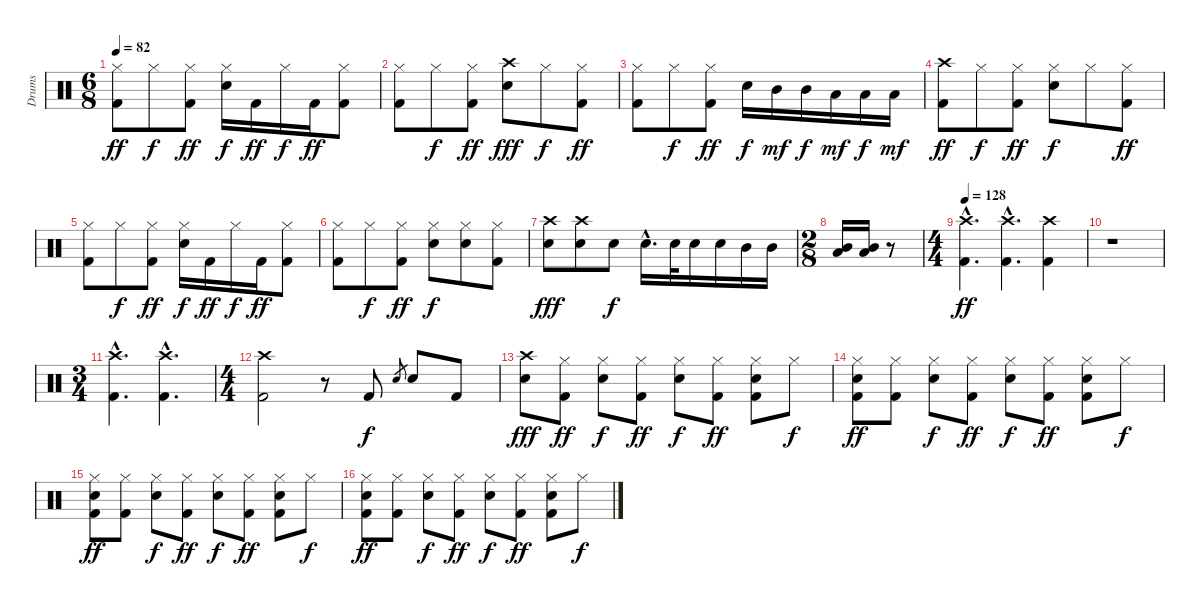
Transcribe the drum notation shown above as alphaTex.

\track ("Drums" "Drums") {instrument percussion}
\staff {score}
\articulation defaults
\ts (6 8)
\tempo 82
\clef neutral
\ks c
("Hi-Hat (closed)" "Kick (hit) 2").8{dy ff} "Hi-Hat (closed)".8{dy f} ("Hi-Hat (closed)" "Kick (hit) 2").8{dy ff} ("Hi-Hat (closed)" "Snare (hit) 2").16{dy f} "Kick (hit) 2".16{dy ff} "Hi-Hat (closed)".16{dy f} "Kick (hit) 2".16{dy ff} ("Hi-Hat (closed)" "Kick (hit) 2").8 |
("Hi-Hat (closed)" "Kick (hit) 2").8 "Hi-Hat (closed)".8{dy f} ("Hi-Hat (closed)" "Kick (hit) 2").8{dy ff} ("Crash high (hit)" "Snare (hit) 2").8{dy fff} "Hi-Hat (closed)".8{dy f} ("Hi-Hat (closed)" "Kick (hit) 2").8{dy ff} |
("Hi-Hat (closed)" "Kick (hit) 2").8 "Hi-Hat (closed)".8{dy f} ("Hi-Hat (closed)" "Kick (hit) 2").8{dy ff} "Snare (hit) 2".16{dy f} "Mid Tom (hit)".16{dy mf} "Mid Tom (hit)".16{dy f} "Low Tom (hit)".16{dy mf} "Low Tom (hit)".16{dy f} "Low Floor Tom (hit)".16{dy mf} |
("Crash high (hit)" "Kick (hit) 2").8{dy ff} "Hi-Hat (closed)".8{dy f} ("Hi-Hat (closed)" "Kick (hit) 2").8{dy ff} ("Hi-Hat (closed)" "Snare (hit) 2").8{dy f} "Hi-Hat (closed)".8 ("Hi-Hat (closed)" "Kick (hit) 2").8{dy ff} |
("Hi-Hat (closed)" "Kick (hit) 2").8 "Hi-Hat (closed)".8{dy f} ("Hi-Hat (closed)" "Kick (hit) 2").8{dy ff} ("Hi-Hat (closed)" "Snare (hit) 2").16{dy f} "Kick (hit) 2".16{dy ff} "Hi-Hat (closed)".16{dy f} "Kick (hit) 2".16{dy ff} ("Hi-Hat (closed)" "Kick (hit) 2").8 |
("Hi-Hat (closed)" "Kick (hit) 2").8 "Hi-Hat (closed)".8{dy f} ("Hi-Hat (closed)" "Kick (hit) 2").8{dy ff} ("Hi-Hat (closed)" "Snare (hit) 2").8{dy f} ("Hi-Hat (closed)" "Snare (hit) 2").8 ("Hi-Hat (closed)" "Kick (hit) 2").8 |
("Crash high (hit)" "Snare (hit) 2").8{dy fff} ("Crash high (hit)" "Snare (hit) 2").8 "Snare (hit) 2".8{dy f} "Snare (hit) 2"{hac}.16{d} "Snare (hit) 2".32 "Snare (hit) 2".16 "Snare (hit) 2".16 "Mid Tom (hit)".16 "Mid Tom (hit)".16 |
\ts (2 8)
("Mid Tom (hit)" "Low Tom (hit)").16 ("Mid Tom (hit)" "Low Tom (hit)").16 r.8 |
\ts (4 4)
\tempo 128
("Crash high (hit)"{hac} "Kick (hit) 2"{hac}).4{d dy ff} ("Crash high (hit)"{hac} "Kick (hit) 2"{hac}).4{d} ("Crash high (hit)" "Kick (hit) 2").4 |
r.1 |
\ts (3 4)
("Crash high (hit)"{hac} "Kick (hit) 2"{hac}).4{d} ("Crash high (hit)"{hac} "Kick (hit) 2"{hac}).4{d} |
\ts (4 4)
("Crash high (hit)" "Kick (hit) 2").2 r.8 "Kick (hit) 2".8{dy f} "Snare (hit) 2".8{gr} "Snare (hit) 2".8 "Kick (hit) 2".8 |
("Crash high (hit)" "Snare (hit) 2").8{dy fff} ("Hi-Hat (closed)" "Kick (hit) 2").8{dy ff} ("Hi-Hat (closed)" "Snare (hit) 2").8{dy f} ("Hi-Hat (closed)" "Kick (hit) 2").8{dy ff} ("Hi-Hat (closed)" "Snare (hit) 2").8{dy f} ("Hi-Hat (closed)" "Kick (hit) 2").8{dy ff} ("Hi-Hat (closed)" "Snare (hit) 2" "Kick (hit) 2").8 "Hi-Hat (closed)".8{dy f} |
("Hi-Hat (closed)" "Snare (hit) 2" "Kick (hit) 2").8{dy ff} ("Hi-Hat (closed)" "Kick (hit) 2").8 ("Hi-Hat (closed)" "Snare (hit) 2").8{dy f} ("Hi-Hat (closed)" "Kick (hit) 2").8{dy ff} ("Hi-Hat (closed)" "Snare (hit) 2").8{dy f} ("Hi-Hat (closed)" "Kick (hit) 2").8{dy ff} ("Hi-Hat (closed)" "Snare (hit) 2" "Kick (hit) 2").8 "Hi-Hat (closed)".8{dy f} |
("Hi-Hat (closed)" "Snare (hit) 2" "Kick (hit) 2").8{dy ff} ("Hi-Hat (closed)" "Kick (hit) 2").8 ("Hi-Hat (closed)" "Snare (hit) 2").8{dy f} ("Hi-Hat (closed)" "Kick (hit) 2").8{dy ff} ("Hi-Hat (closed)" "Snare (hit) 2").8{dy f} ("Hi-Hat (closed)" "Kick (hit) 2").8{dy ff} ("Hi-Hat (closed)" "Snare (hit) 2" "Kick (hit) 2").8 "Hi-Hat (closed)".8{dy f} |
("Hi-Hat (closed)" "Snare (hit) 2" "Kick (hit) 2").8{dy ff} ("Hi-Hat (closed)" "Kick (hit) 2").8 ("Hi-Hat (closed)" "Snare (hit) 2").8{dy f} ("Hi-Hat (closed)" "Kick (hit) 2").8{dy ff} ("Hi-Hat (closed)" "Snare (hit) 2").8{dy f} ("Hi-Hat (closed)" "Kick (hit) 2").8{dy ff} ("Hi-Hat (closed)" "Snare (hit) 2" "Kick (hit) 2").8 "Hi-Hat (closed)".8{dy f}
